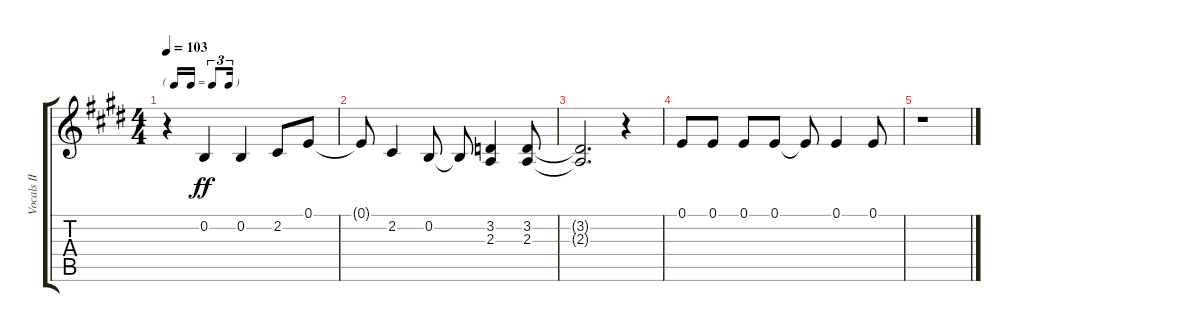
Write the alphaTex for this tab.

\track ("Vocals II" "Vocals II") {instrument voiceoohs}
\staff {score tabs}
\tuning (E4 B3 G3 D3 A2 E2) {hide}
\ts (4 4)
\tf triplet16th
\tempo 103
\clef g2
\ks e
r.4{dy ff} 0.2.4 0.2.4 2.2.8 0.1.8 |
0.1{t}.8 2.2.4 0.2.8 0.2{t}.8 (3.2 2.3).4 (3.2 2.3).8 |
(3.2{t} 2.3{t}).2{d} r.4 |
0.1.8 0.1.8 0.1.8 0.1.8 0.1{t}.8 0.1.4 0.1.8 |
r.1
